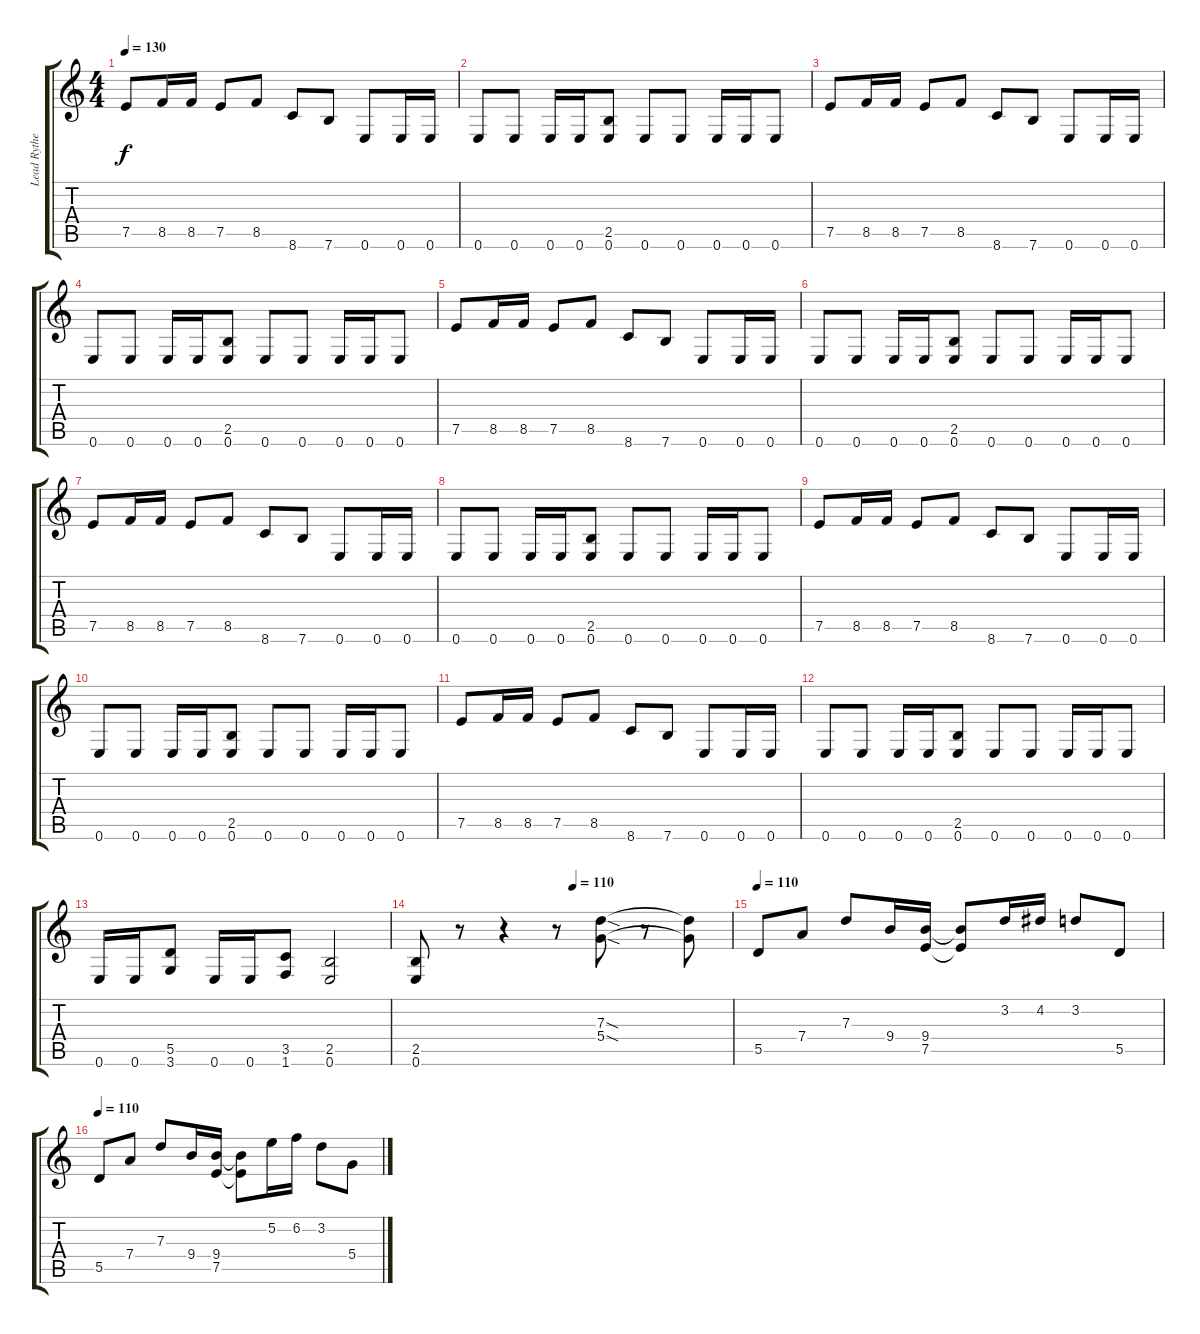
\track ("Lead Rythem" "Lead Rythe") {instrument overdrivenguitar}
\staff {score tabs}
\tuning (E4 B3 G3 D3 A2 E2) {hide}
\ts (4 4)
\tempo 130
\clef g2
\ks c
7.5.8{dy f} 8.5.16 8.5.16 7.5.8 8.5.8 8.6.8 7.6.8 0.6.8 0.6.16 0.6.16 |
0.6.8 0.6.8 0.6.16 0.6.16 (2.5 0.6).8 0.6.8 0.6.8 0.6.16 0.6.16 0.6.8 |
7.5.8 8.5.16 8.5.16 7.5.8 8.5.8 8.6.8 7.6.8 0.6.8 0.6.16 0.6.16 |
0.6.8 0.6.8 0.6.16 0.6.16 (2.5 0.6).8 0.6.8 0.6.8 0.6.16 0.6.16 0.6.8 |
7.5.8 8.5.16 8.5.16 7.5.8 8.5.8 8.6.8 7.6.8 0.6.8 0.6.16 0.6.16 |
0.6.8 0.6.8 0.6.16 0.6.16 (2.5 0.6).8 0.6.8 0.6.8 0.6.16 0.6.16 0.6.8 |
7.5.8 8.5.16 8.5.16 7.5.8 8.5.8 8.6.8 7.6.8 0.6.8 0.6.16 0.6.16 |
0.6.8 0.6.8 0.6.16 0.6.16 (2.5 0.6).8 0.6.8 0.6.8 0.6.16 0.6.16 0.6.8 |
7.5.8 8.5.16 8.5.16 7.5.8 8.5.8 8.6.8 7.6.8 0.6.8 0.6.16 0.6.16 |
0.6.8 0.6.8 0.6.16 0.6.16 (2.5 0.6).8 0.6.8 0.6.8 0.6.16 0.6.16 0.6.8 |
7.5.8 8.5.16 8.5.16 7.5.8 8.5.8 8.6.8 7.6.8 0.6.8 0.6.16 0.6.16 |
0.6.8 0.6.8 0.6.16 0.6.16 (2.5 0.6).8 0.6.8 0.6.8 0.6.16 0.6.16 0.6.8 |
0.6.16 0.6.16 (5.5 3.6).8 0.6.16 0.6.16 (3.5 1.6).8 (2.5 0.6).2 |
\tempo (110 0.5)
(2.5 0.6).8 r.8 r.4 r.8 (7.3{sod} 5.4{sod}).8 r.8 (7.3{t} 5.4{t}).8 |
\tempo 110
5.5.8 7.4.8 7.3.8 9.4.16 (9.4 7.5).16 (9.4{t} 7.5{t}).8 3.2.16 4.2.16 3.2.8 5.5.8 |
\tempo 110
5.5.8 7.4.8 7.3.8 9.4.16 (9.4 7.5).16 (9.4{t} 7.5{t}).8 5.2.16 6.2.16 3.2.8 5.4.8
